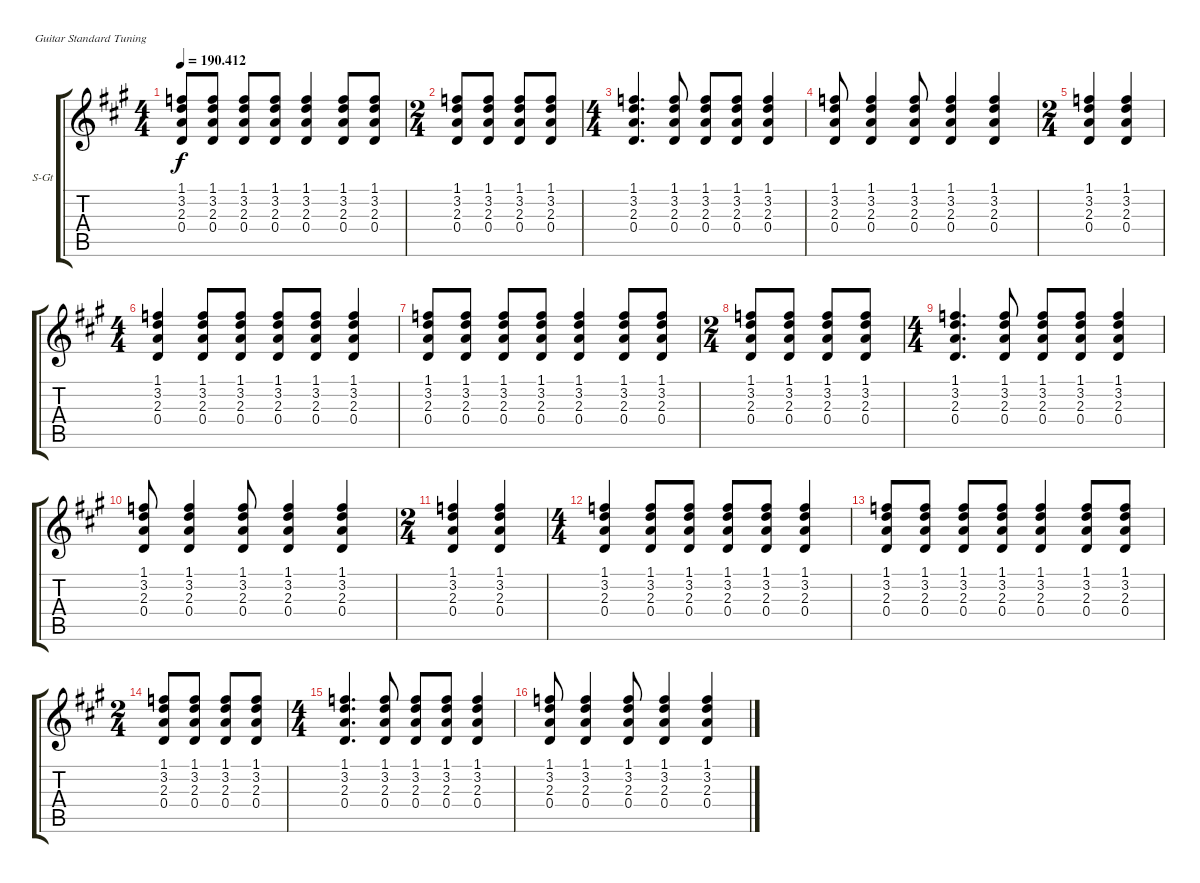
\defaultSystemsLayout 4
\bracketExtendMode groupsimilarinstruments
\firstSystemTrackNameOrientation horizontal
\otherSystemsTrackNameOrientation horizontal
\track ("Gtr. 1 (acous.)" "S-Gt") {instrument acousticguitarsteel}
\staff {score tabs}
\tuning (E4 B3 G3 D3 A2 E2)
\ts (4 4)
\tempo
190.412
\accidentals auto
\clef g2
\ottava regular
\simile none
\ks a
(0.4 2.3 3.2 1.1).8{dy f} (0.4 2.3 3.2 1.1).8 (0.4 2.3 3.2 1.1).8 (0.4 2.3 3.2 1.1).8 (0.4 2.3 3.2 1.1).4 (0.4 2.3 3.2 1.1).8 (0.4 2.3 3.2 1.1).8 |
\ts (2 4)
(0.4 2.3 3.2 1.1).8 (0.4 2.3 3.2 1.1).8 (0.4 2.3 3.2 1.1).8 (0.4 2.3 3.2 1.1).8 |
\ts (4 4)
(1.1 3.2 2.3 0.4).4{d} (0.4 2.3 3.2 1.1).8 (0.4 2.3 3.2 1.1).8 (0.4 2.3 3.2 1.1).8 (0.4 2.3 3.2 1.1).4 |
(0.4 2.3 3.2 1.1).8 (0.4 2.3 3.2 1.1).4 (0.4 2.3 3.2 1.1).8 (0.4 2.3 3.2 1.1).4 (0.4 2.3 3.2 1.1).4 |
\ts (2 4)
(0.4 2.3 3.2 1.1).4 (0.4 2.3 3.2 1.1).4 |
\ts (4 4)
(0.4 2.3 3.2 1.1).4 (0.4 2.3 3.2 1.1).8 (0.4 2.3 3.2 1.1).8 (0.4 2.3 3.2 1.1).8 (0.4 2.3 3.2 1.1).8 (0.4 2.3 3.2 1.1).4 |
(0.4 2.3 3.2 1.1).8 (0.4 2.3 3.2 1.1).8 (0.4 2.3 3.2 1.1).8 (0.4 2.3 3.2 1.1).8 (0.4 2.3 3.2 1.1).4 (0.4 2.3 3.2 1.1).8 (0.4 2.3 3.2 1.1).8 |
\ts (2 4)
(0.4 2.3 3.2 1.1).8 (0.4 2.3 3.2 1.1).8 (0.4 2.3 3.2 1.1).8 (0.4 2.3 3.2 1.1).8 |
\ts (4 4)
(1.1 3.2 2.3 0.4).4{d} (0.4 2.3 3.2 1.1).8 (0.4 2.3 3.2 1.1).8 (0.4 2.3 3.2 1.1).8 (0.4 2.3 3.2 1.1).4 |
(0.4 2.3 3.2 1.1).8 (0.4 2.3 3.2 1.1).4 (0.4 2.3 3.2 1.1).8 (0.4 2.3 3.2 1.1).4 (0.4 2.3 3.2 1.1).4 |
\ts (2 4)
(0.4 2.3 3.2 1.1).4 (0.4 2.3 3.2 1.1).4 |
\ts (4 4)
(0.4 2.3 3.2 1.1).4 (0.4 2.3 3.2 1.1).8 (0.4 2.3 3.2 1.1).8 (0.4 2.3 3.2 1.1).8 (0.4 2.3 3.2 1.1).8 (0.4 2.3 3.2 1.1).4 |
(0.4 2.3 3.2 1.1).8 (0.4 2.3 3.2 1.1).8 (0.4 2.3 3.2 1.1).8 (0.4 2.3 3.2 1.1).8 (0.4 2.3 3.2 1.1).4 (0.4 2.3 3.2 1.1).8 (0.4 2.3 3.2 1.1).8 |
\ts (2 4)
(0.4 2.3 3.2 1.1).8 (0.4 2.3 3.2 1.1).8 (0.4 2.3 3.2 1.1).8 (0.4 2.3 3.2 1.1).8 |
\ts (4 4)
(1.1 3.2 2.3 0.4).4{d} (0.4 2.3 3.2 1.1).8 (0.4 2.3 3.2 1.1).8 (0.4 2.3 3.2 1.1).8 (0.4 2.3 3.2 1.1).4 |
(0.4 2.3 3.2 1.1).8 (0.4 2.3 3.2 1.1).4 (0.4 2.3 3.2 1.1).8 (0.4 2.3 3.2 1.1).4 (0.4 2.3 3.2 1.1).4
